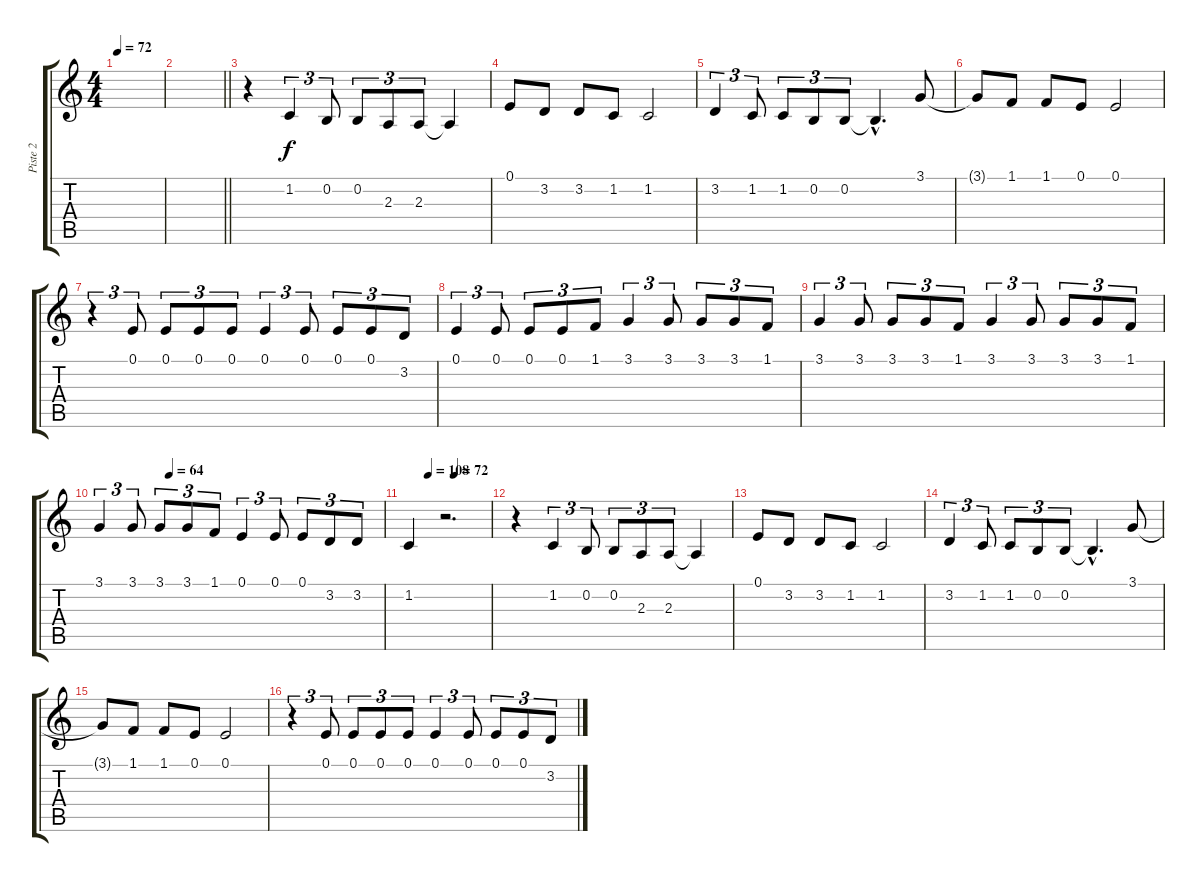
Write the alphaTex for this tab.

\track ("Piste 2" "Piste 2") {instrument clarinet}
\staff {score tabs}
\tuning (E4 B3 G3 D3 A2 E2) {hide}
\ts (4 4)
\tempo 72
\clef g2
\ks c
|
\barLineRight lightlight
|
r.4 1.2.4{tu (3 2)} 0.2.8{tu (3 2)} 0.2.8{tu (3 2)} 2.3.8{tu (3 2)} 2.3.8{tu (3 2)} 2.3{t}.4 |
0.1.8 3.2.8 3.2.8 1.2.8 1.2.2 |
3.2.4{tu (3 2)} 1.2.8{tu (3 2)} 1.2.8{tu (3 2)} 0.2.8{tu (3 2)} 0.2.8{tu (3 2)} 0.2{hac t}.4{d} 3.1.8 |
3.1{t}.8 1.1.8 1.1.8 0.1.8 0.1.2 |
r.4{tu (3 2)} 0.1.8{tu (3 2) instrument sopranosax} 0.1.8{tu (3 2)} 0.1.8{tu (3 2)} 0.1.8{tu (3 2)} 0.1.4{tu (3 2)} 0.1.8{tu (3 2)} 0.1.8{tu (3 2)} 0.1.8{tu (3 2)} 3.2.8{tu (3 2)} |
0.1.4{tu (3 2)} 0.1.8{tu (3 2)} 0.1.8{tu (3 2)} 0.1.8{tu (3 2)} 1.1.8{tu (3 2)} 3.1.4{tu (3 2)} 3.1.8{tu (3 2)} 3.1.8{tu (3 2)} 3.1.8{tu (3 2)} 1.1.8{tu (3 2)} |
3.1.4{tu (3 2)} 3.1.8{tu (3 2)} 3.1.8{tu (3 2)} 3.1.8{tu (3 2)} 1.1.8{tu (3 2)} 3.1.4{tu (3 2)} 3.1.8{tu (3 2)} 3.1.8{tu (3 2)} 3.1.8{tu (3 2)} 1.1.8{tu (3 2)} |
\tempo (64 0.25)
3.1.4{tu (3 2)} 3.1.8{tu (3 2)} 3.1.8{tu (3 2)} 3.1.8{tu (3 2)} 1.1.8{tu (3 2)} 0.1.4{tu (3 2)} 0.1.8{tu (3 2)} 0.1.8{tu (3 2)} 3.2.8{tu (3 2)} 3.2.8{tu (3 2)} |
\tempo (108 0.25)
\tempo (72 0.5625)
1.2.4 r.2{d} |
r.4 1.2.4{tu (3 2) instrument clarinet} 0.2.8{tu (3 2)} 0.2.8{tu (3 2)} 2.3.8{tu (3 2)} 2.3.8{tu (3 2)} 2.3{t}.4 |
0.1.8 3.2.8 3.2.8 1.2.8 1.2.2 |
3.2.4{tu (3 2)} 1.2.8{tu (3 2)} 1.2.8{tu (3 2)} 0.2.8{tu (3 2)} 0.2.8{tu (3 2)} 0.2{hac t}.4{d} 3.1.8 |
3.1{t}.8 1.1.8 1.1.8 0.1.8 0.1.2 |
r.4{tu (3 2)} 0.1.8{tu (3 2) instrument sopranosax} 0.1.8{tu (3 2)} 0.1.8{tu (3 2)} 0.1.8{tu (3 2)} 0.1.4{tu (3 2)} 0.1.8{tu (3 2)} 0.1.8{tu (3 2)} 0.1.8{tu (3 2)} 3.2.8{tu (3 2)}
